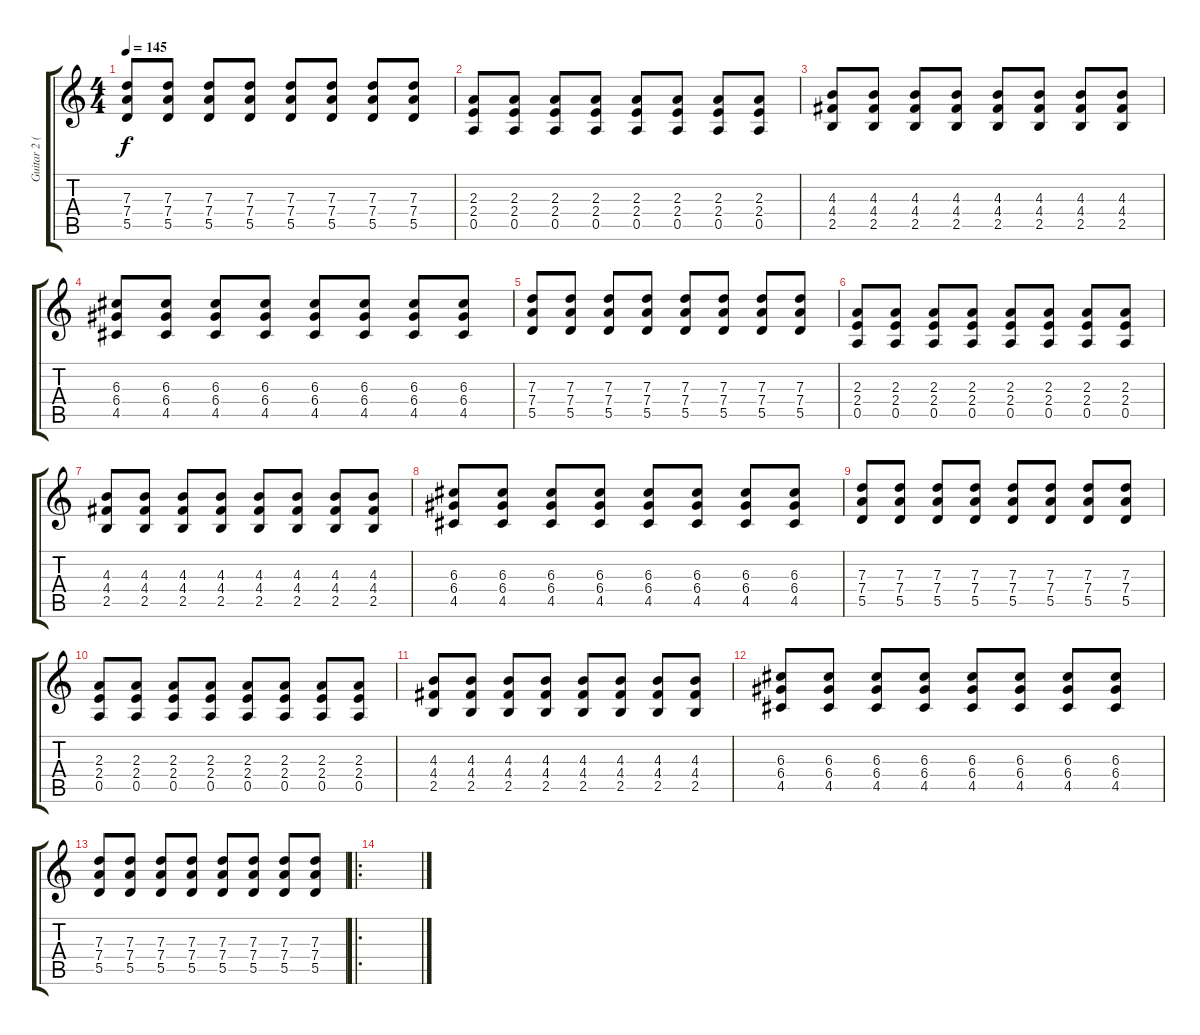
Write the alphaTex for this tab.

\track ("Guitar 2 (Tom DeLonge)" "Guitar 2 (") {instrument distortionguitar}
\staff {score tabs}
\tuning (E4 B3 G3 D3 A2 E2) {hide}
\ts (4 4)
\tempo 145
\clef g2
\ks c
(7.3 7.4 5.5).8{dy f} (7.3 7.4 5.5).8 (7.3 7.4 5.5).8 (7.3 7.4 5.5).8 (7.3 7.4 5.5).8 (7.3 7.4 5.5).8 (7.3 7.4 5.5).8 (7.3 7.4 5.5).8 |
(2.3 2.4 0.5).8 (2.3 2.4 0.5).8 (2.3 2.4 0.5).8 (2.3 2.4 0.5).8 (2.3 2.4 0.5).8 (2.3 2.4 0.5).8 (2.3 2.4 0.5).8 (2.3 2.4 0.5).8 |
(4.3 4.4 2.5).8 (4.3 4.4 2.5).8 (4.3 4.4 2.5).8 (4.3 4.4 2.5).8 (4.3 4.4 2.5).8 (4.3 4.4 2.5).8 (4.3 4.4 2.5).8 (4.3 4.4 2.5).8 |
(6.3 6.4 4.5).8 (6.3 6.4 4.5).8 (6.3 6.4 4.5).8 (6.3 6.4 4.5).8 (6.3 6.4 4.5).8 (6.3 6.4 4.5).8 (6.3 6.4 4.5).8 (6.3 6.4 4.5).8 |
(7.3 7.4 5.5).8 (7.3 7.4 5.5).8 (7.3 7.4 5.5).8 (7.3 7.4 5.5).8 (7.3 7.4 5.5).8 (7.3 7.4 5.5).8 (7.3 7.4 5.5).8 (7.3 7.4 5.5).8 |
(2.3 2.4 0.5).8 (2.3 2.4 0.5).8 (2.3 2.4 0.5).8 (2.3 2.4 0.5).8 (2.3 2.4 0.5).8 (2.3 2.4 0.5).8 (2.3 2.4 0.5).8 (2.3 2.4 0.5).8 |
(4.3 4.4 2.5).8 (4.3 4.4 2.5).8 (4.3 4.4 2.5).8 (4.3 4.4 2.5).8 (4.3 4.4 2.5).8 (4.3 4.4 2.5).8 (4.3 4.4 2.5).8 (4.3 4.4 2.5).8 |
(6.3 6.4 4.5).8 (6.3 6.4 4.5).8 (6.3 6.4 4.5).8 (6.3 6.4 4.5).8 (6.3 6.4 4.5).8 (6.3 6.4 4.5).8 (6.3 6.4 4.5).8 (6.3 6.4 4.5).8 |
(7.3 7.4 5.5).8 (7.3 7.4 5.5).8 (7.3 7.4 5.5).8 (7.3 7.4 5.5).8 (7.3 7.4 5.5).8 (7.3 7.4 5.5).8 (7.3 7.4 5.5).8 (7.3 7.4 5.5).8 |
(2.3 2.4 0.5).8 (2.3 2.4 0.5).8 (2.3 2.4 0.5).8 (2.3 2.4 0.5).8 (2.3 2.4 0.5).8 (2.3 2.4 0.5).8 (2.3 2.4 0.5).8 (2.3 2.4 0.5).8 |
(4.3 4.4 2.5).8 (4.3 4.4 2.5).8 (4.3 4.4 2.5).8 (4.3 4.4 2.5).8 (4.3 4.4 2.5).8 (4.3 4.4 2.5).8 (4.3 4.4 2.5).8 (4.3 4.4 2.5).8 |
(6.3 6.4 4.5).8 (6.3 6.4 4.5).8 (6.3 6.4 4.5).8 (6.3 6.4 4.5).8 (6.3 6.4 4.5).8 (6.3 6.4 4.5).8 (6.3 6.4 4.5).8 (6.3 6.4 4.5).8 |
(7.3 7.4 5.5).8 (7.3 7.4 5.5).8 (7.3 7.4 5.5).8 (7.3 7.4 5.5).8 (7.3 7.4 5.5).8 (7.3 7.4 5.5).8 (7.3 7.4 5.5).8 (7.3 7.4 5.5).8 |
\ro
